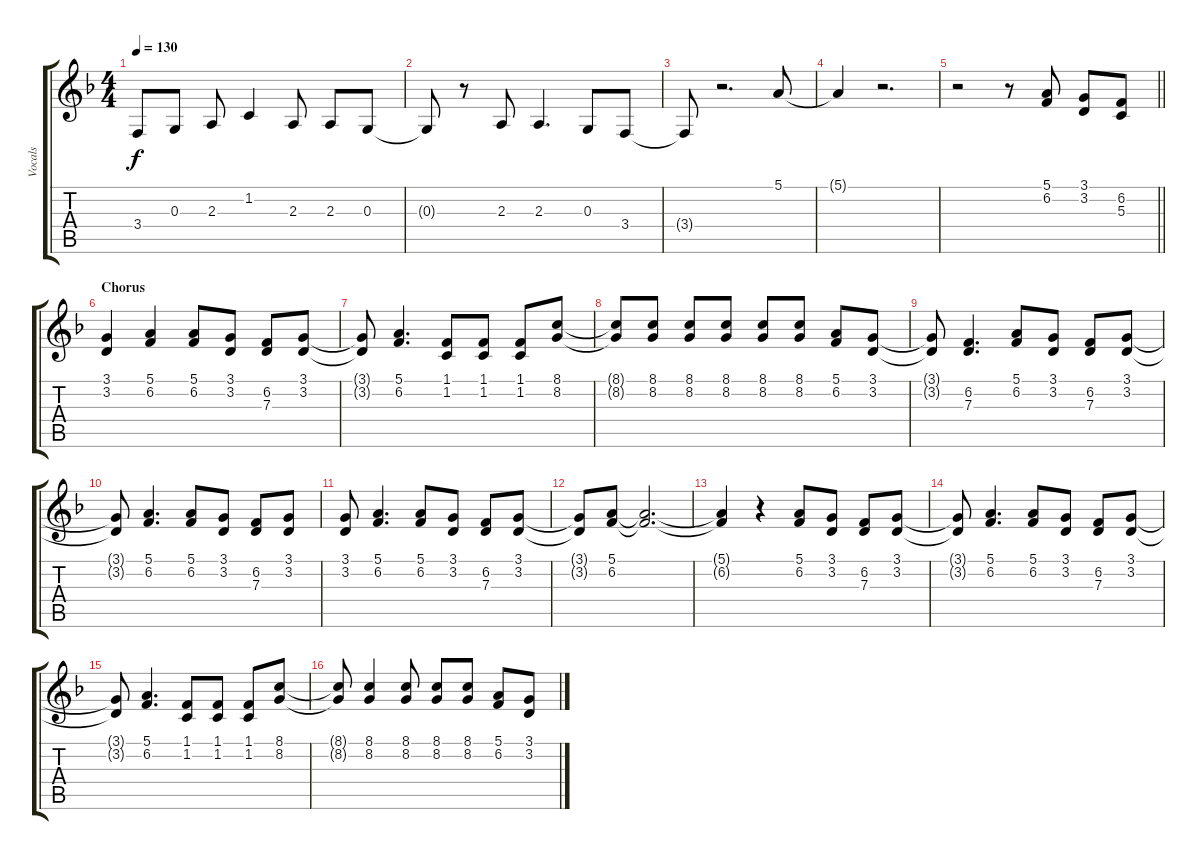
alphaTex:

\track ("Vocals" "Vocals") {instrument sopranosax}
\staff {score tabs}
\tuning (E4 B3 G3 D3 A2 E2) {hide}
\ts (4 4)
\tempo 130
\clef g2
\ks f
3.4.8{dy f} 0.3.8 2.3.8 1.2.4 2.3.8 2.3.8 0.3.8 |
0.3{t}.8 r.8 2.3.8 2.3.4{d} 0.3.8 3.4.8 |
3.4{t}.8 r.2{d} 5.1.8 |
5.1{t}.4 r.2{d} |
\barLineRight lightlight
r.2 r.8 (5.1 6.2).8 (3.1 3.2).8 (6.2 5.3).8 |
\section ("" "Chorus")
(3.1 3.2).4 (5.1 6.2).4 (5.1 6.2).8 (3.1 3.2).8 (6.2 7.3).8 (3.1 3.2).8 |
(3.1{t} 3.2{t}).8 (5.1 6.2).4{d} (1.1 1.2).8 (1.1 1.2).8 (1.1 1.2).8 (8.1 8.2).8 |
(8.1{t} 8.2{t}).8 (8.1 8.2).8 (8.1 8.2).8 (8.1 8.2).8 (8.1 8.2).8 (8.1 8.2).8 (5.1 6.2).8 (3.1 3.2).8 |
(3.1{t} 3.2{t}).8 (6.2 7.3).4{d} (5.1 6.2).8 (3.1 3.2).8 (6.2 7.3).8 (3.1 3.2).8 |
(3.1{t} 3.2{t}).8 (5.1 6.2).4{d} (5.1 6.2).8 (3.1 3.2).8 (6.2 7.3).8 (3.1 3.2).8 |
(3.1 3.2).8 (5.1 6.2).4{d} (5.1 6.2).8 (3.1 3.2).8 (6.2 7.3).8 (3.1 3.2).8 |
(3.1{t} 3.2{t}).8 (5.1 6.2).8 (5.1{t} 6.2{t}).2{d} |
(5.1{t} 6.2{t}).4 r.4 (5.1 6.2).8 (3.1 3.2).8 (6.2 7.3).8 (3.1 3.2).8 |
(3.1{t} 3.2{t}).8 (5.1 6.2).4{d} (5.1 6.2).8 (3.1 3.2).8 (6.2 7.3).8 (3.1 3.2).8 |
(3.1{t} 3.2{t}).8 (5.1 6.2).4{d} (1.1 1.2).8 (1.1 1.2).8 (1.1 1.2).8 (8.1 8.2).8 |
(8.1{t} 8.2{t}).8 (8.1 8.2).4 (8.1 8.2).8 (8.1 8.2).8 (8.1 8.2).8 (5.1 6.2).8 (3.1 3.2).8
